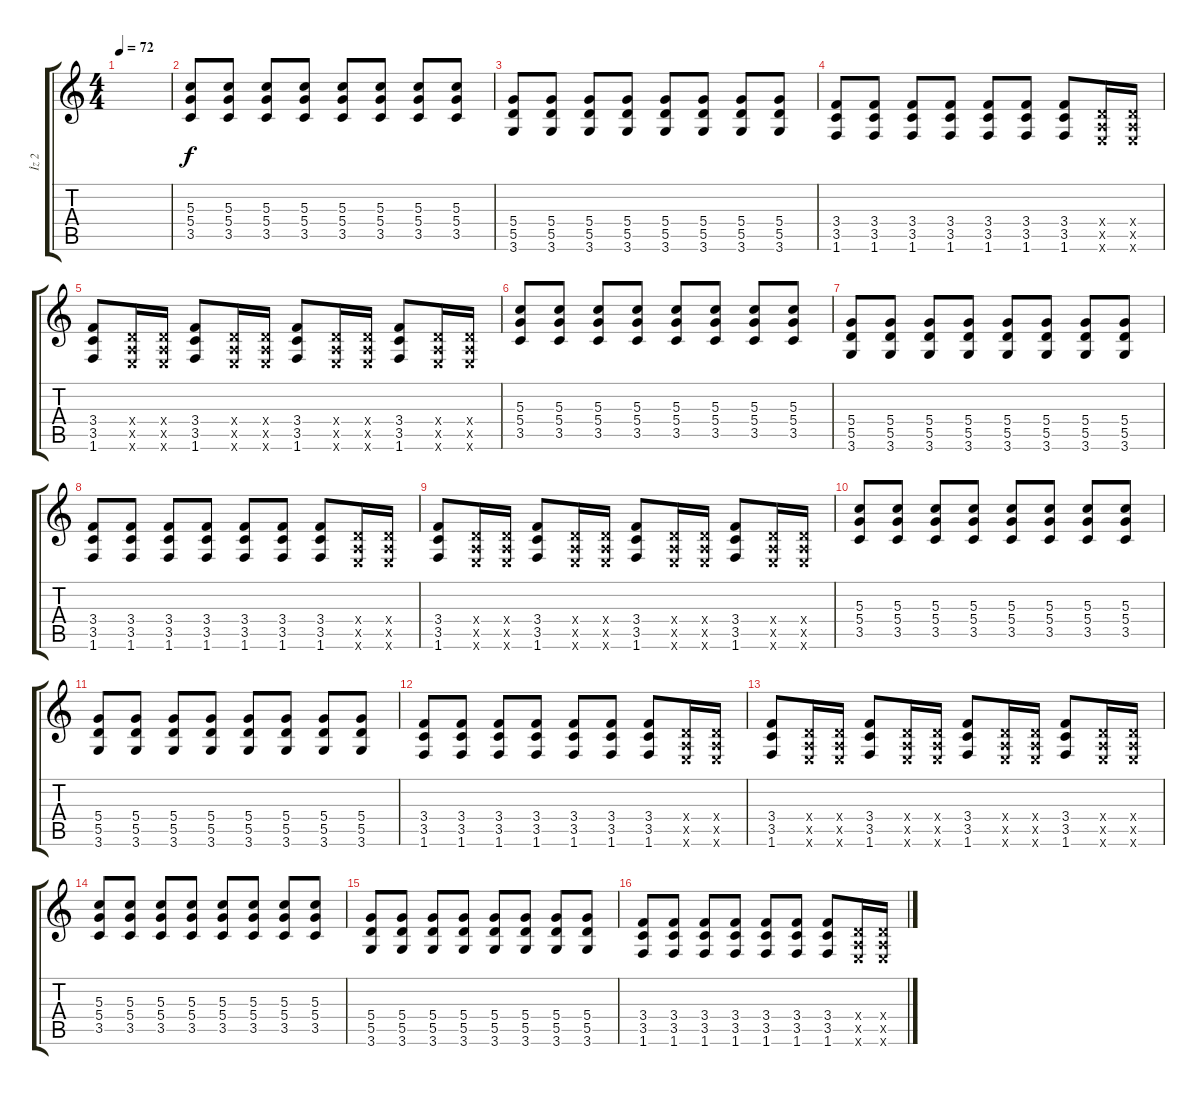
\track ("İz 2" "İz 2") {instrument overdrivenguitar}
\staff {score tabs}
\tuning (E4 B3 G3 D3 A2 E2) {hide}
\ts (4 4)
\tempo 72
\clef g2
\ks c
|
(5.3 5.4 3.5).8{volume 11} (5.3 5.4 3.5).8 (5.3 5.4 3.5).8 (5.3 5.4 3.5).8 (5.3 5.4 3.5).8 (5.3 5.4 3.5).8 (5.3 5.4 3.5).8 (5.3 5.4 3.5).8 |
(5.4 5.5 3.6).8 (5.4 5.5 3.6).8 (5.4 5.5 3.6).8 (5.4 5.5 3.6).8 (5.4 5.5 3.6).8 (5.4 5.5 3.6).8 (5.4 5.5 3.6).8 (5.4 5.5 3.6).8 |
(3.4 3.5 1.6).8 (3.4 3.5 1.6).8 (3.4 3.5 1.6).8 (3.4 3.5 1.6).8 (3.4 3.5 1.6).8 (3.4 3.5 1.6).8 (3.4 3.5 1.6).8 (0.4{x} 0.5{x} 0.6{x}).16 (0.4{x} 0.5{x} 0.6{x}).16 |
(3.4 3.5 1.6).8 (0.4{x} 0.5{x} 0.6{x}).16 (0.4{x} 0.5{x} 0.6{x}).16 (3.4 3.5 1.6).8 (0.4{x} 0.5{x} 0.6{x}).16 (0.4{x} 0.5{x} 0.6{x}).16 (3.4 3.5 1.6).8 (0.4{x} 0.5{x} 0.6{x}).16 (0.4{x} 0.5{x} 0.6{x}).16 (3.4 3.5 1.6).8 (0.4{x} 0.5{x} 0.6{x}).16 (0.4{x} 0.5{x} 0.6{x}).16 |
(5.3 5.4 3.5).8 (5.3 5.4 3.5).8 (5.3 5.4 3.5).8 (5.3 5.4 3.5).8 (5.3 5.4 3.5).8 (5.3 5.4 3.5).8 (5.3 5.4 3.5).8 (5.3 5.4 3.5).8 |
(5.4 5.5 3.6).8 (5.4 5.5 3.6).8 (5.4 5.5 3.6).8 (5.4 5.5 3.6).8 (5.4 5.5 3.6).8 (5.4 5.5 3.6).8 (5.4 5.5 3.6).8 (5.4 5.5 3.6).8 |
(3.4 3.5 1.6).8 (3.4 3.5 1.6).8 (3.4 3.5 1.6).8 (3.4 3.5 1.6).8 (3.4 3.5 1.6).8 (3.4 3.5 1.6).8 (3.4 3.5 1.6).8 (0.4{x} 0.5{x} 0.6{x}).16 (0.4{x} 0.5{x} 0.6{x}).16 |
(3.4 3.5 1.6).8 (0.4{x} 0.5{x} 0.6{x}).16 (0.4{x} 0.5{x} 0.6{x}).16 (3.4 3.5 1.6).8 (0.4{x} 0.5{x} 0.6{x}).16 (0.4{x} 0.5{x} 0.6{x}).16 (3.4 3.5 1.6).8 (0.4{x} 0.5{x} 0.6{x}).16 (0.4{x} 0.5{x} 0.6{x}).16 (3.4 3.5 1.6).8 (0.4{x} 0.5{x} 0.6{x}).16 (0.4{x} 0.5{x} 0.6{x}).16 |
(5.3 5.4 3.5).8 (5.3 5.4 3.5).8 (5.3 5.4 3.5).8 (5.3 5.4 3.5).8 (5.3 5.4 3.5).8 (5.3 5.4 3.5).8 (5.3 5.4 3.5).8 (5.3 5.4 3.5).8 |
(5.4 5.5 3.6).8 (5.4 5.5 3.6).8 (5.4 5.5 3.6).8 (5.4 5.5 3.6).8 (5.4 5.5 3.6).8 (5.4 5.5 3.6).8 (5.4 5.5 3.6).8 (5.4 5.5 3.6).8 |
(3.4 3.5 1.6).8 (3.4 3.5 1.6).8 (3.4 3.5 1.6).8 (3.4 3.5 1.6).8 (3.4 3.5 1.6).8 (3.4 3.5 1.6).8 (3.4 3.5 1.6).8 (0.4{x} 0.5{x} 0.6{x}).16 (0.4{x} 0.5{x} 0.6{x}).16 |
(3.4 3.5 1.6).8 (0.4{x} 0.5{x} 0.6{x}).16 (0.4{x} 0.5{x} 0.6{x}).16 (3.4 3.5 1.6).8 (0.4{x} 0.5{x} 0.6{x}).16 (0.4{x} 0.5{x} 0.6{x}).16 (3.4 3.5 1.6).8 (0.4{x} 0.5{x} 0.6{x}).16 (0.4{x} 0.5{x} 0.6{x}).16 (3.4 3.5 1.6).8 (0.4{x} 0.5{x} 0.6{x}).16 (0.4{x} 0.5{x} 0.6{x}).16 |
(5.3 5.4 3.5).8 (5.3 5.4 3.5).8 (5.3 5.4 3.5).8 (5.3 5.4 3.5).8 (5.3 5.4 3.5).8 (5.3 5.4 3.5).8 (5.3 5.4 3.5).8 (5.3 5.4 3.5).8 |
(5.4 5.5 3.6).8 (5.4 5.5 3.6).8 (5.4 5.5 3.6).8 (5.4 5.5 3.6).8 (5.4 5.5 3.6).8 (5.4 5.5 3.6).8 (5.4 5.5 3.6).8 (5.4 5.5 3.6).8 |
(3.4 3.5 1.6).8 (3.4 3.5 1.6).8 (3.4 3.5 1.6).8 (3.4 3.5 1.6).8 (3.4 3.5 1.6).8 (3.4 3.5 1.6).8 (3.4 3.5 1.6).8 (0.4{x} 0.5{x} 0.6{x}).16 (0.4{x} 0.5{x} 0.6{x}).16
